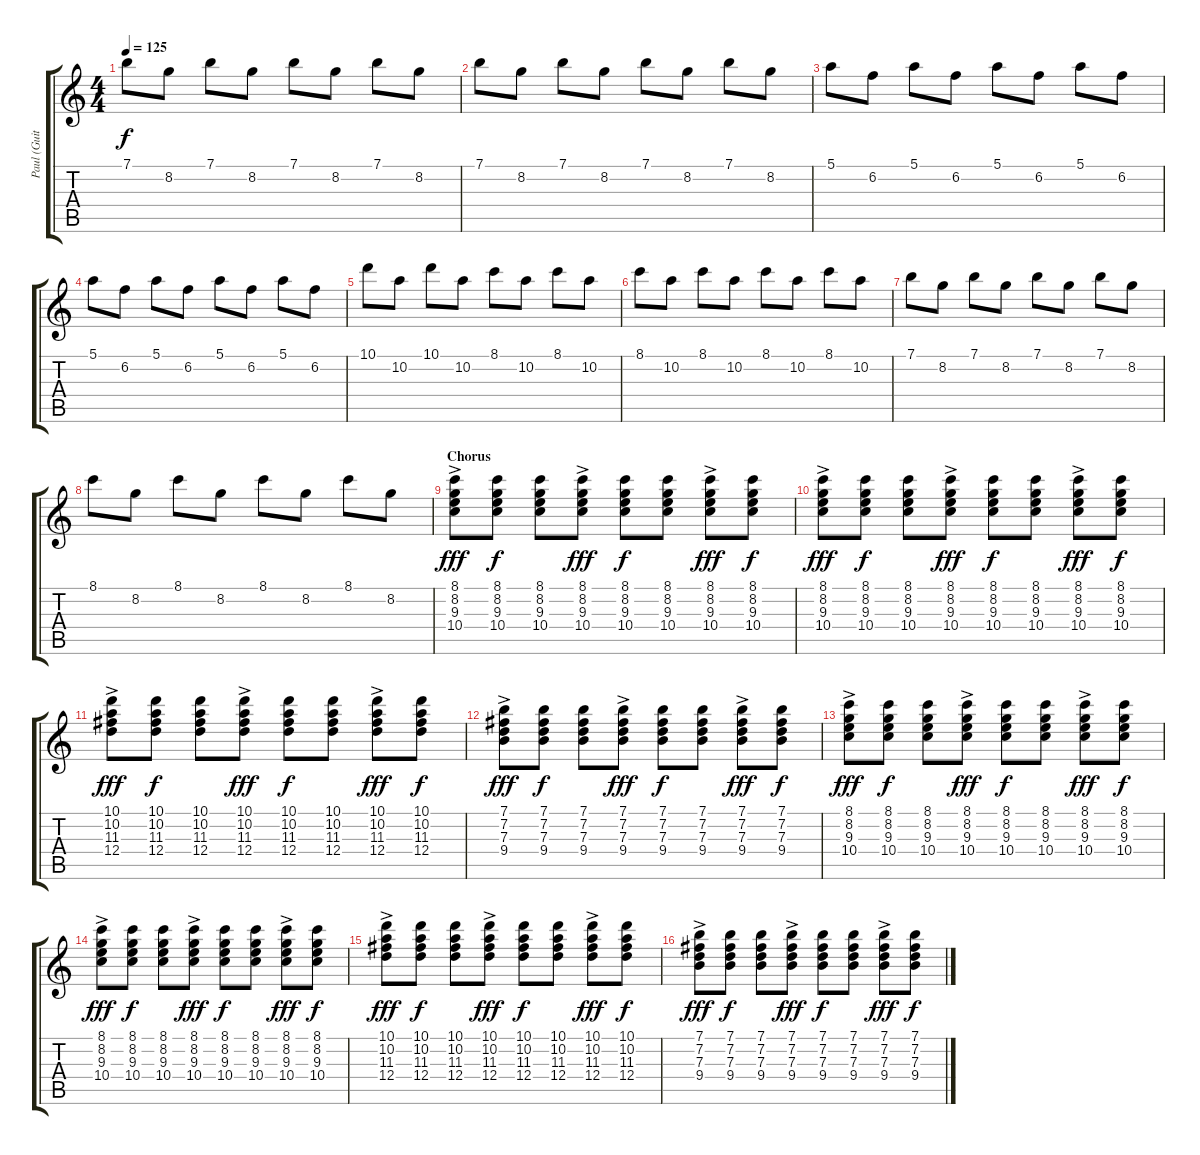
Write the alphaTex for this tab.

\track ("Paul (Guitar)" "Paul (Guit") {instrument overdrivenguitar}
\staff {score tabs}
\tuning (E4 B3 G3 D3 A2 E2) {hide}
\ts (4 4)
\tempo 125
\clef g2
\ks c
7.1.8{dy f} 8.2.8 7.1.8 8.2.8 7.1.8 8.2.8 7.1.8 8.2.8 |
7.1.8 8.2.8 7.1.8 8.2.8 7.1.8 8.2.8 7.1.8 8.2.8 |
5.1.8 6.2.8 5.1.8 6.2.8 5.1.8 6.2.8 5.1.8 6.2.8 |
5.1.8 6.2.8 5.1.8 6.2.8 5.1.8 6.2.8 5.1.8 6.2.8 |
10.1.8 10.2.8 10.1.8 10.2.8 8.1.8 10.2.8 8.1.8 10.2.8 |
8.1.8 10.2.8 8.1.8 10.2.8 8.1.8 10.2.8 8.1.8 10.2.8 |
7.1.8 8.2.8 7.1.8 8.2.8 7.1.8 8.2.8 7.1.8 8.2.8 |
8.1.8 8.2.8 8.1.8 8.2.8 8.1.8 8.2.8 8.1.8 8.2.8 |
\section ("" "Chorus")
(8.1{ac} 8.2 9.3 10.4).8{dy fff} (8.1 8.2 9.3 10.4).8{dy f} (8.1 8.2 9.3 10.4).8 (8.1{ac} 8.2 9.3 10.4).8{dy fff} (8.1 8.2 9.3 10.4).8{dy f} (8.1 8.2 9.3 10.4).8 (8.1{ac} 8.2 9.3 10.4).8{dy fff} (8.1 8.2 9.3 10.4).8{dy f} |
(8.1{ac} 8.2 9.3 10.4).8{dy fff} (8.1 8.2 9.3 10.4).8{dy f} (8.1 8.2 9.3 10.4).8 (8.1{ac} 8.2 9.3 10.4).8{dy fff} (8.1 8.2 9.3 10.4).8{dy f} (8.1 8.2 9.3 10.4).8 (8.1{ac} 8.2 9.3 10.4).8{dy fff} (8.1 8.2 9.3 10.4).8{dy f} |
(10.1{ac} 10.2 11.3 12.4).8{dy fff} (10.1 10.2 11.3 12.4).8{dy f} (10.1 10.2 11.3 12.4).8 (10.1{ac} 10.2 11.3 12.4).8{dy fff} (10.1 10.2 11.3 12.4).8{dy f} (10.1 10.2 11.3 12.4).8 (10.1{ac} 10.2 11.3 12.4).8{dy fff} (10.1 10.2 11.3 12.4).8{dy f} |
(7.1{ac} 7.2 7.3 9.4).8{dy fff} (7.1 7.2 7.3 9.4).8{dy f} (7.1 7.2 7.3 9.4).8 (7.1{ac} 7.2 7.3 9.4).8{dy fff} (7.1 7.2 7.3 9.4).8{dy f} (7.1 7.2 7.3 9.4).8 (7.1{ac} 7.2 7.3 9.4).8{dy fff} (7.1 7.2 7.3 9.4).8{dy f} |
(8.1{ac} 8.2 9.3 10.4).8{dy fff} (8.1 8.2 9.3 10.4).8{dy f} (8.1 8.2 9.3 10.4).8 (8.1{ac} 8.2 9.3 10.4).8{dy fff} (8.1 8.2 9.3 10.4).8{dy f} (8.1 8.2 9.3 10.4).8 (8.1{ac} 8.2 9.3 10.4).8{dy fff} (8.1 8.2 9.3 10.4).8{dy f} |
(8.1{ac} 8.2 9.3 10.4).8{dy fff} (8.1 8.2 9.3 10.4).8{dy f} (8.1 8.2 9.3 10.4).8 (8.1{ac} 8.2 9.3 10.4).8{dy fff} (8.1 8.2 9.3 10.4).8{dy f} (8.1 8.2 9.3 10.4).8 (8.1{ac} 8.2 9.3 10.4).8{dy fff} (8.1 8.2 9.3 10.4).8{dy f} |
(10.1{ac} 10.2 11.3 12.4).8{dy fff} (10.1 10.2 11.3 12.4).8{dy f} (10.1 10.2 11.3 12.4).8 (10.1{ac} 10.2 11.3 12.4).8{dy fff} (10.1 10.2 11.3 12.4).8{dy f} (10.1 10.2 11.3 12.4).8 (10.1{ac} 10.2 11.3 12.4).8{dy fff} (10.1 10.2 11.3 12.4).8{dy f} |
(7.1{ac} 7.2 7.3 9.4).8{dy fff} (7.1 7.2 7.3 9.4).8{dy f} (7.1 7.2 7.3 9.4).8 (7.1{ac} 7.2 7.3 9.4).8{dy fff} (7.1 7.2 7.3 9.4).8{dy f} (7.1 7.2 7.3 9.4).8 (7.1{ac} 7.2 7.3 9.4).8{dy fff} (7.1 7.2 7.3 9.4).8{dy f}
